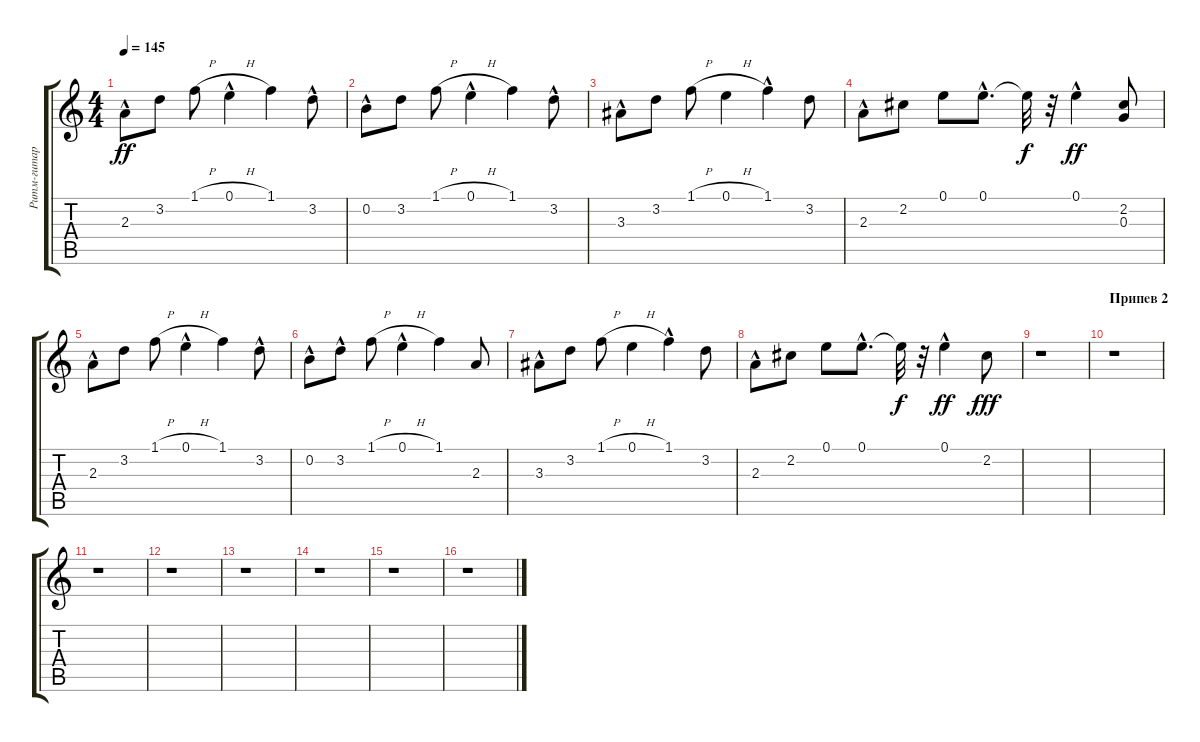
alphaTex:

\track ("Ритм-гитара" "Ритм-гитар") {instrument electricguitarmuted}
\staff {score tabs}
\tuning (E4 B3 G3 D3 A2 E2) {hide}
\ts (4 4)
\tempo 145
\clef g2
\ks c
2.3{hac}.8{dy ff} 3.2.8 1.1{h}.8 0.1{h hac}.4 1.1.4 3.2{hac}.8 |
0.2{hac}.8 3.2.8 1.1{h}.8 0.1{h hac}.4 1.1.4 3.2{hac}.8 |
3.3{hac}.8 3.2.8 1.1{h}.8 0.1{h}.4 1.1{hac}.4 3.2.8 |
2.3{hac}.8 2.2.8 0.1.8 0.1{hac}.8{d} 0.1{t}.32{dy f} r.32 0.1{hac}.4{dy ff} (2.2 0.3).8 |
2.3{hac}.8 3.2.8 1.1{h}.8 0.1{h hac}.4 1.1.4 3.2{hac}.8 |
0.2{hac}.8 3.2{hac}.8 1.1{h}.8 0.1{h hac}.4 1.1.4 2.3.8 |
3.3{hac}.8 3.2.8 1.1{h}.8 0.1{h}.4 1.1{hac}.4 3.2.8 |
2.3{hac}.8 2.2.8 0.1.8 0.1{hac}.8{d} 0.1{t}.32{dy f} r.32 0.1{hac}.4{dy ff} 2.2.8{dy fff} |
r.1 |
\section ("" "Припев 2")
r.1 |
r.1 |
r.1 |
r.1 |
r.1 |
r.1 |
r.1
